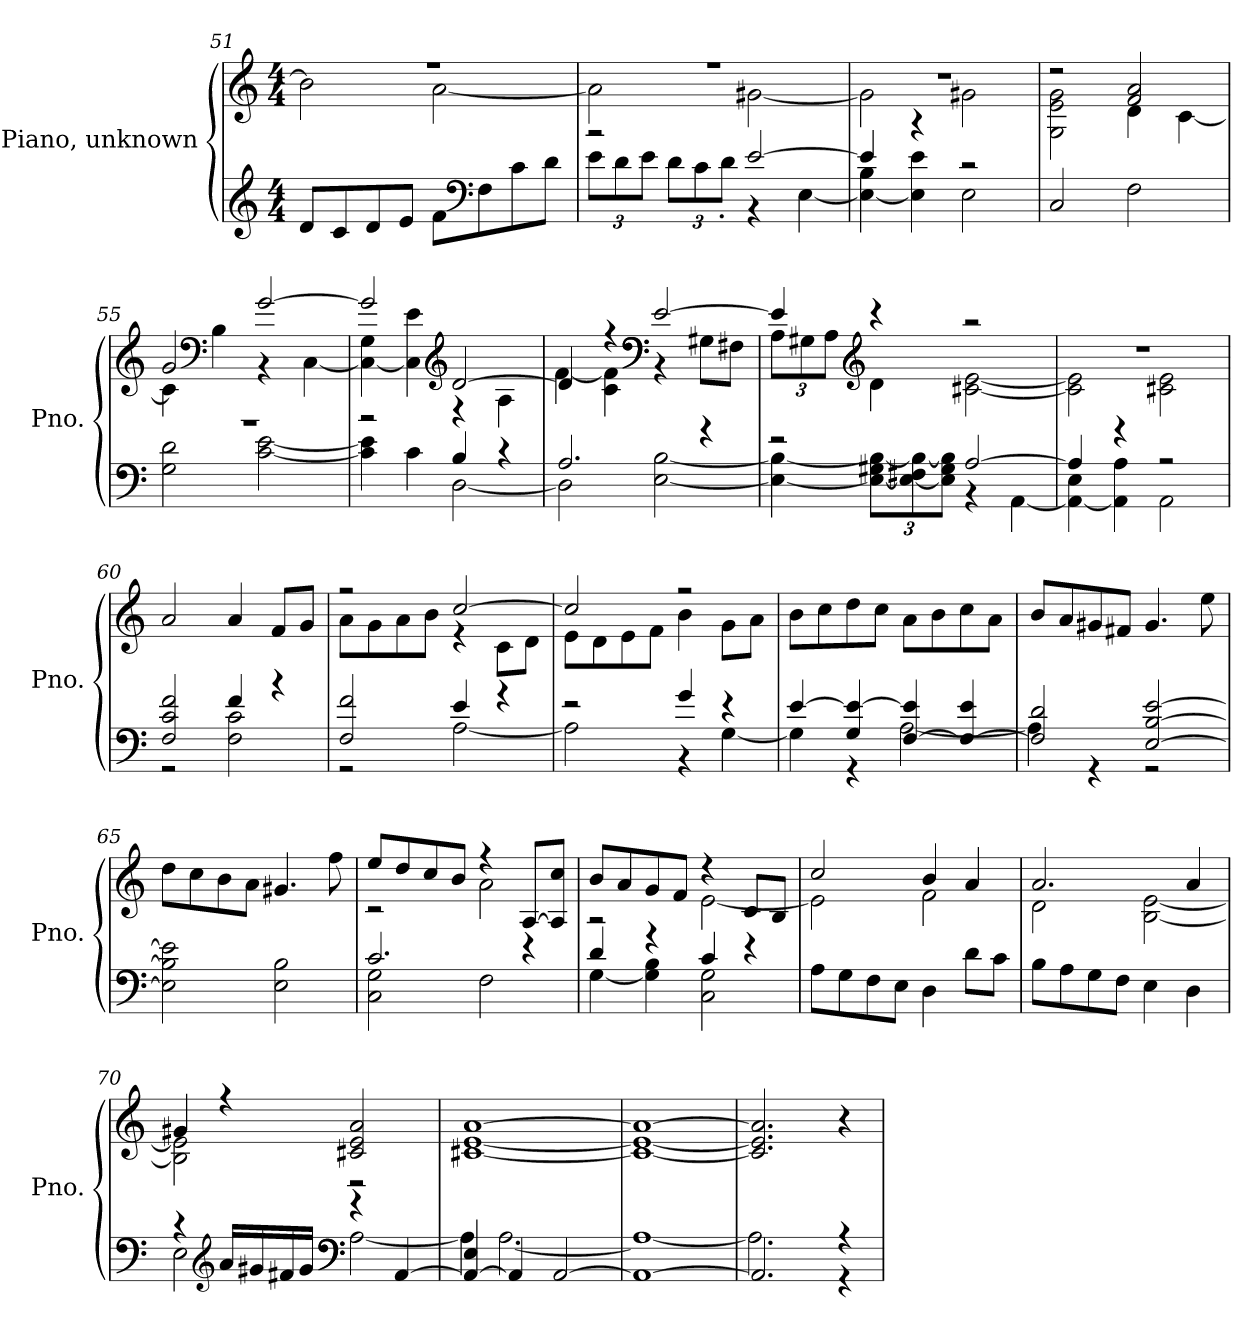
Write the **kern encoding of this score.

**kern	**kern
*part1	*part1
*staff2	*staff1
*I"Piano, unknown	*
*I'Pno.	*
*clefG2	*clefG2
*k[]	*k[]
*M4/4	*M4/4
=51	=51
*	*^
8d/L	1r	2b\]
8c/	.	.
8d/	.	.
8e/J	.	.
8f\L	.	[2a\
*clefF4	*	*
8F\	.	.
8c\	.	.
8d\J	.	.
=52	=52	=52
*^	*	*
*	*Xbrackettup	*	*
2r	12e\L	1r	2a\]
.	12d\	.	.
.	12e\J	.	.
.	12d\L	.	.
.	12c\	.	.
.	12d'\J	.	.
[2e/	4r	.	[2g#X\
.	[4E\	.	.
=53	=53	=53	=53
4e/]	4E\_ 4B\	1r	2g#\]
4r	4E\] 4e\	.	.
2r	2E\	.	2g#X\
*v	*v	*	*
!!LO:LB:g=z	!!
=54	=54	=54
2C/	2r	2G\ 2e\ 2g\
2F\	2f/ 2a/	4d\
.	.	[4c\
=55	=55	=55
*^	*	*
1r	2G\ 2d\	2g/	4c\]
*	*	*clefF4	*
.	.	.	4B\
.	[2c\ [2e\	[2g/	4r
.	.	.	[4C\
=56	=56	=56	=56
2r	4c\] 4e\]	2g/]	4C\_ 4G\
.	4c\	.	4C\] 4e\
*	*	*clefG2	*
4B/	[2D\	[2d/	4r
4r	.	.	4A\
=57	=57	=57	=57
2.A/	2D\]	4d/]	[4f\
.	.	4r	4c\ 4f\]
*	*	*clefF4	*
.	[2E\ [2B\	[2e/	4r
4r	.	.	8G#X\L
.	.	.	8F#X\J
=58	=58	=58	=58
*	*	*	*Xbrackettup
2r	4E\_ 4B\_	4e/]	12A\L
.	.	.	12G#X\
.	.	.	12A\J
*	*	*clefG2	*
.	12E\_ 12G#X\ 12B\_L	4r	4d\
.	12E\_ 12F#X\ 12B\_	.	.
.	12E\] 12G#\ 12B\]J	.	.
[2A/	4r	2r	[2c#X\ [2e\
.	[4AA\	.	.
!!LO:LB:g=z	!!
=59	=59	=59	=59
4A/]	4AA\_ 4E\	1r	2c#\] 2e\]
4r	4AA\] 4A\	.	.
2r	2AA\	.	2c#X\ 2e\
*	*	*v	*v
=60	=60	=60
2F/ 2c/ 2f/	2r	2a/
4f/	2F\ 2c\	4a/
4r	.	8f/L
.	.	8g/J
=61	=61	=61
*	*	*^
2F/ 2f/	2r	2r	8a\L
.	.	.	8g\
.	.	.	8a\
.	.	.	8b\J
4e/	[2A\	[2cc/	4r
4r	.	.	8c\L
.	.	.	8d\J
=62	=62	=62	=62
2r	2A\]	2cc/]	8e\L
.	.	.	8d\
.	.	.	8e\
.	.	.	8f\J
4g/	4r	2r	4b\
4r	[4G\	.	8g\L
.	.	.	8a\J
*	*	*v	*v
=63	=63	=63
[4e/	4G\]	8b\L
.	.	8cc\
4G/ 4e/_	4r	8dd\
.	.	8cc\J
[4F/ 4e/]	[2A\	8a\L
.	.	8b\
4F/_ 4e/	.	8cc\
.	.	8a\J
=64	=64	=64
2F/] 2d/	4A\]	8b/L
.	.	8a/
.	4r	8g#X/
.	.	8f#X/J
[2E/ [2B/ [2e/	2r	4.g#/
.	.	8ee\
*v	*v	*
!!LO:LB:g=z
=65	=65
2E\] 2B\] 2e\]	8dd\L
.	8cc\
.	8b\
.	8a\J
2E\ 2B\	4.g#X/
.	8ff\
=66	=66
*^	*^
2.c/	2C\ 2G\	8ee/L	2r
.	.	8dd/	.
.	.	8cc/	.
.	.	8b/J	.
.	2F\	4r	2a\
4r	.	[8A/L	.
.	.	8A/] 8cc/J	.
=67	=67	=67	=67
4d/	[4G\	8b/L	2r
.	.	8a/	.
4r	4G\] 4B\	8g/	.
.	.	8f/J	.
4c/	2C\ 2G\	4r	[2e\
4r	.	8c/L	.
.	.	8B/J	.
*v	*v	*	*
=68	=68	=68
8A\L	2cc/	2e\]
8G\	.	.
8F\	.	.
8E\J	.	.
4D\	4b/	2f\
8d\L	4a/	.
8c\J	.	.
=69	=69	=69
8B\L	2.a/	2d\
8A\	.	.
8G\	.	.
8F\J	.	.
4E\	.	[2B\ [2e\
4D\	4a/	.
!!LO:PB:g=z	!!
=70	=70	=70
*^	*	*
4r	2E\	4g#X/	2B\] 2e\]
*clefG2	*	*	*
16a/LL	.	4r	.
16g#X/	.	.	.
16f#X/	.	.	.
16g#/JJ	.	.	.
*clefF4	*	*	*
4r	[2A\	2c#X/ 2e/ 2a/	2r
[4AA/	.	.	.
*	*	*v	*v
=71	=71	=71
4AA/_ 4E/	4A\]	[1c#X [1e [1a
4AA/]	[2.A\	.
[2AA/	.	.
=72	=72	=72
1AA_	1A_	1c#_ 1e_ 1a_
=73	=73	=73
2.AA/]	2.A\]	2.c#/] 2.e/] 2.a/]
4r	4r	4r
*v	*v	*
=	=
*-	*-
